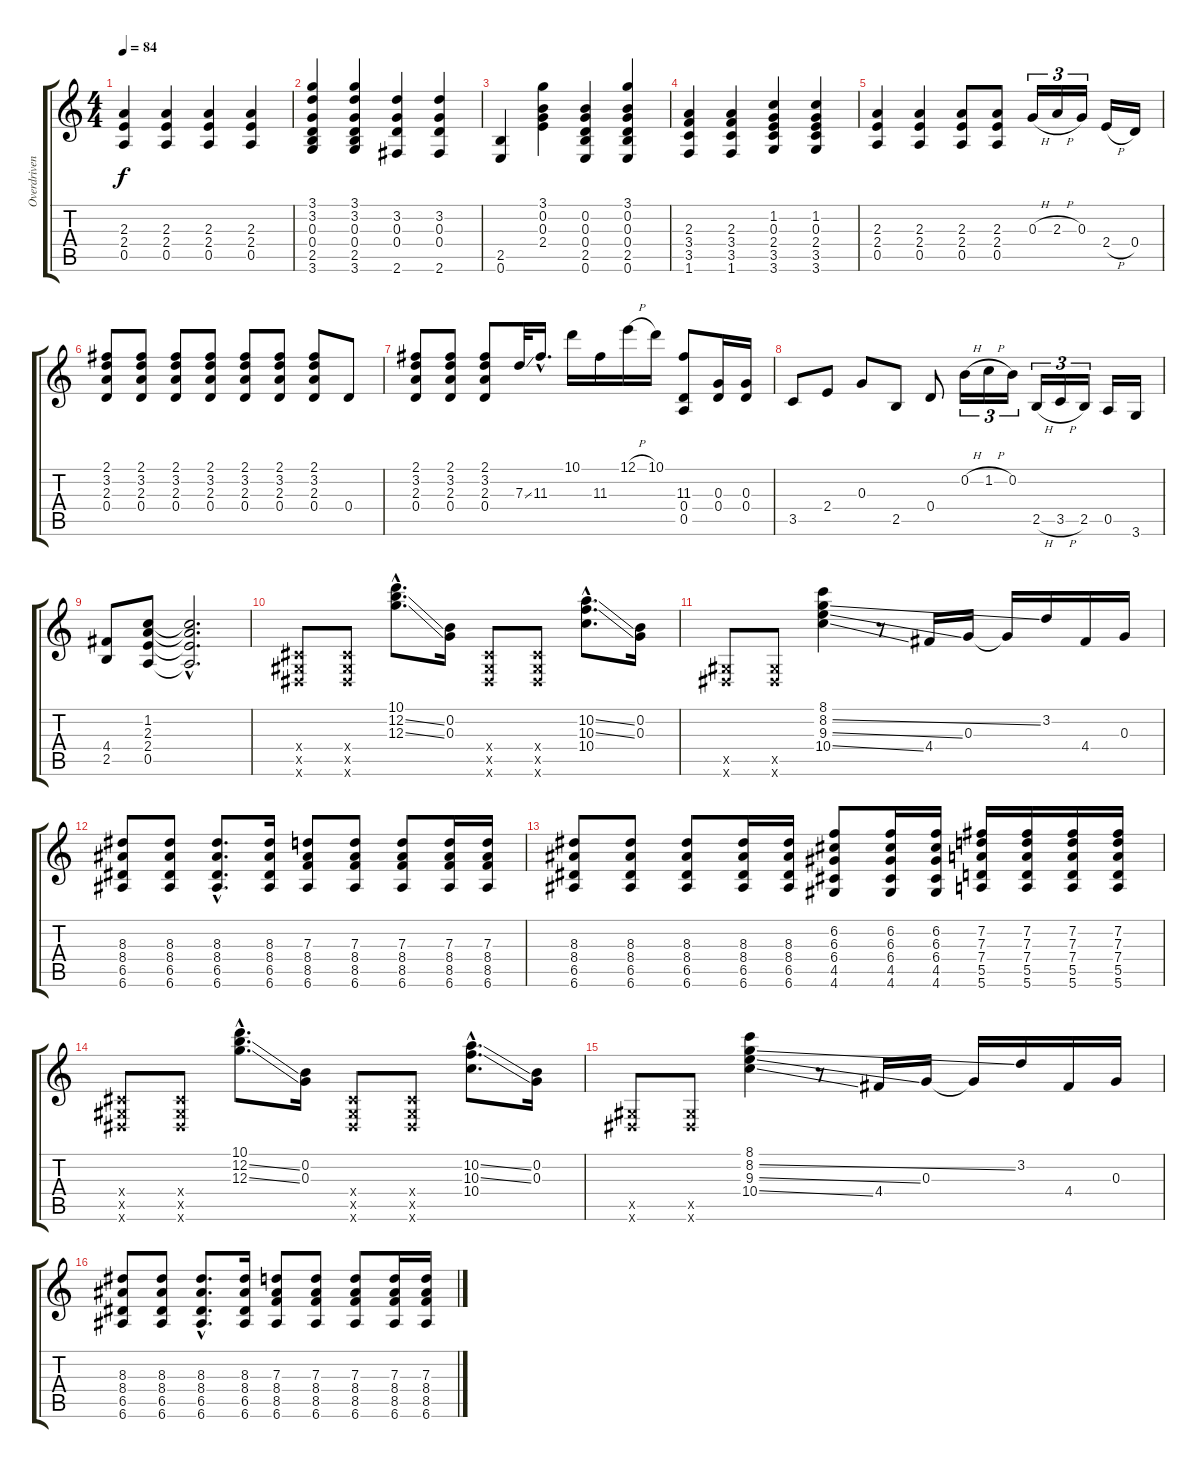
\track ("Overdriven Guitar" "Overdriven") {instrument overdrivenguitar}
\staff {score tabs}
\tuning (E4 B3 G3 D3 A2 E2) {hide}
\ts (4 4)
\tempo 84
\clef g2
\ks c
(2.3 2.4 0.5).4{dy f} (2.3 2.4 0.5).4 (2.3 2.4 0.5).4 (2.3 2.4 0.5).4 |
(3.1 3.2 0.3 0.4 2.5 3.6).4 (3.1 3.2 0.3 0.4 2.5 3.6).4 (3.2 0.3 0.4 2.6).4 (3.2 0.3 0.4 2.6).4 |
(2.5 0.6).4 (3.1 0.2 0.3 2.4).4 (0.2 0.3 0.4 2.5 0.6).4 (3.1 0.2 0.3 0.4 2.5 0.6).4 |
(2.3 3.4 3.5 1.6).4 (2.3 3.4 3.5 1.6).4 (1.2 0.3 2.4 3.5 3.6).4 (1.2 0.3 2.4 3.5 3.6).4 |
(2.3 2.4 0.5).4 (2.3 2.4 0.5).4 (2.3 2.4 0.5).8 (2.3 2.4 0.5).8 0.3{h}.16{tu (3 2)} 2.3{h}.16{tu (3 2)} 0.3.16{tu (3 2)} 2.4{h}.16 0.4.16 |
(2.1 3.2 2.3 0.4).8 (2.1 3.2 2.3 0.4).8 (2.1 3.2 2.3 0.4).8 (2.1 3.2 2.3 0.4).8 (2.1 3.2 2.3 0.4).8 (2.1 3.2 2.3 0.4).8 (2.1 3.2 2.3 0.4).8 0.4.8 |
(2.1 3.2 2.3 0.4).8 (2.1 3.2 2.3 0.4).8 (2.1 3.2 2.3 0.4).8 7.3{ss}.32 11.3{hac}.16{d} 10.1.16 11.3.16 12.1{h}.16 10.1.16 (11.3 0.4 0.5).8 (0.3 0.4).16 (0.3 0.4).16 |
3.5.8 2.4.8 0.3.8 2.5.8 0.4.8 0.2{h}.16{tu (3 2)} 1.2{h}.16{tu (3 2)} 0.2.16{tu (3 2)} 2.5{h}.16{tu (3 2)} 3.5{h}.16{tu (3 2)} 2.5.16{tu (3 2)} 0.5.16 3.6.16 |
(4.4 2.5).8 (1.2 2.3 2.4 0.5).8 (1.2{hac t} 2.3{hac t} 2.4{hac t} 0.5{hac t}).2{d} |
(-1.4{x} -1.5{x} -1.6{x}).8 (-1.4{x} -1.5{x} -1.6{x}).8 (10.1{hac} 12.2{ss hac} 12.3{ss hac}).8{d} (0.2 0.3).16 (-1.4{x} -1.5{x} -1.6{x}).8 (-1.4{x} -1.5{x} -1.6{x}).8 (10.2{ss hac} 10.3{ss hac} 10.4{hac}).8{d} (0.2 0.3).16 |
(-1.5{x} -1.6{x}).8 (-1.5{x} -1.6{x}).8 (8.1 8.2{ss} 9.3{ss} 10.4{ss}).4 r.8 4.4.16 0.3.16 0.3{t}.16 3.2.16 4.4.16 0.3.16 |
(8.3 8.4 6.5 6.6).8 (8.3 8.4 6.5 6.6).8 (8.3{hac} 8.4{hac} 6.5{hac} 6.6{hac}).8{d} (8.3 8.4 6.5 6.6).16 (7.3 8.4 8.5 6.6).8 (7.3 8.4 8.5 6.6).8 (7.3 8.4 8.5 6.6).8 (7.3 8.4 8.5 6.6).16 (7.3 8.4 8.5 6.6).16 |
(8.3 8.4 6.5 6.6).8 (8.3 8.4 6.5 6.6).8 (8.3 8.4 6.5 6.6).8 (8.3 8.4 6.5 6.6).16 (8.3 8.4 6.5 6.6).16 (6.2 6.3 6.4 4.5 4.6).8 (6.2 6.3 6.4 4.5 4.6).16 (6.2 6.3 6.4 4.5 4.6).16 (7.2 7.3 7.4 5.5 5.6).16 (7.2 7.3 7.4 5.5 5.6).16 (7.2 7.3 7.4 5.5 5.6).16 (7.2 7.3 7.4 5.5 5.6).16 |
(-1.4{x} -1.5{x} -1.6{x}).8 (-1.4{x} -1.5{x} -1.6{x}).8 (10.1{hac} 12.2{ss hac} 12.3{ss hac}).8{d} (0.2 0.3).16 (-1.4{x} -1.5{x} -1.6{x}).8 (-1.4{x} -1.5{x} -1.6{x}).8 (10.2{ss hac} 10.3{ss hac} 10.4{hac}).8{d} (0.2 0.3).16 |
(-1.5{x} -1.6{x}).8 (-1.5{x} -1.6{x}).8 (8.1 8.2{ss} 9.3{ss} 10.4{ss}).4 r.8 4.4.16 0.3.16 0.3{t}.16 3.2.16 4.4.16 0.3.16 |
(8.3 8.4 6.5 6.6).8 (8.3 8.4 6.5 6.6).8 (8.3{hac} 8.4{hac} 6.5{hac} 6.6{hac}).8{d} (8.3 8.4 6.5 6.6).16 (7.3 8.4 8.5 6.6).8 (7.3 8.4 8.5 6.6).8 (7.3 8.4 8.5 6.6).8 (7.3 8.4 8.5 6.6).16 (7.3 8.4 8.5 6.6).16
